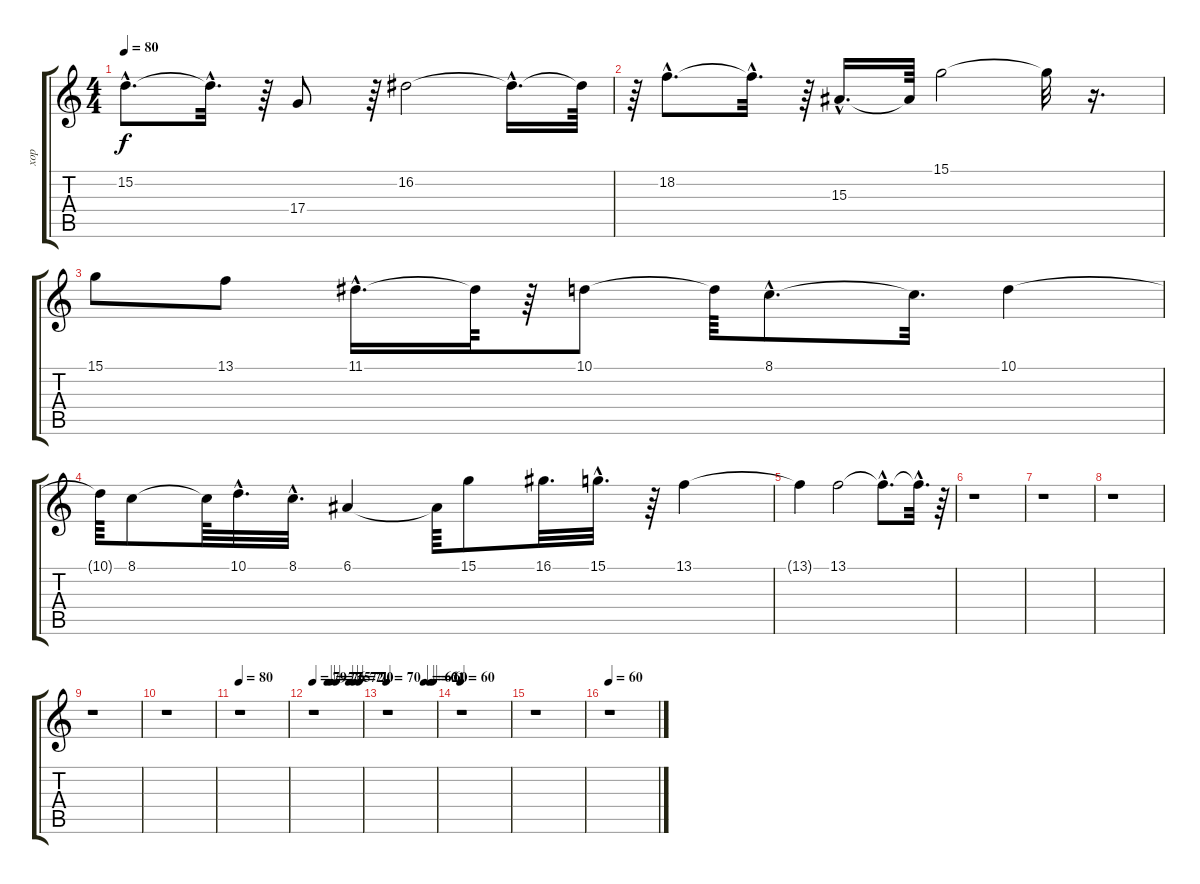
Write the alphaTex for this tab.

\track ("хор" "хор") {instrument trumpet}
\staff {score tabs}
\tuning (E4 B3 G3 D3 A2 E2) {hide}
\ts (4 4)
\tempo 80
\clef g2
\ks c
15.2{hac}.8{d dy f} 15.2{hac t}.32{d} r.64 17.4.8 r.64 16.2.2 16.2{hac t}.16{d} 16.2{t}.64 |
r.64 18.2{hac}.8{d} 18.2{hac t}.32{d} r.64 15.3{hac}.16{d} 15.3{t}.64 15.1.2 15.1{t}.32 r.16{d} |
15.1.8 13.1.8 11.1{hac}.16{d} 11.1{t}.64 r.64 10.1.8 10.1{t}.64 8.1{hac}.8{d} 8.1{t}.32{d} 10.1.4 |
10.1{t}.64 8.1.8 8.1{t}.64 10.1{hac}.32{d} 8.1{hac}.32{d} 6.1.4 6.1{t}.64 15.1.8 16.1.32{d} 15.1{hac}.32{d} r.64 13.1.4 |
13.1{t}.4 13.1.2 13.1{hac t}.8{d} 13.1{hac t}.32{d} r.64 |
r.1 |
r.1 |
r.1 |
r.1 |
r.1 |
\tempo 80
r.1 |
\tempo 79
\tempo (77 0.3125)
\tempo (76 0.375)
\tempo (75 0.484375)
\tempo (72 0.75)
\tempo (71 0.84375)
\tempo (70 0.953125)
r.1 |
\tempo 70
\tempo (62 0.765625)
\tempo (61 0.890625)
\tempo (60 0.953125)
r.1 |
\tempo 60
r.1 |
r.1 |
\tempo 60
r.1
